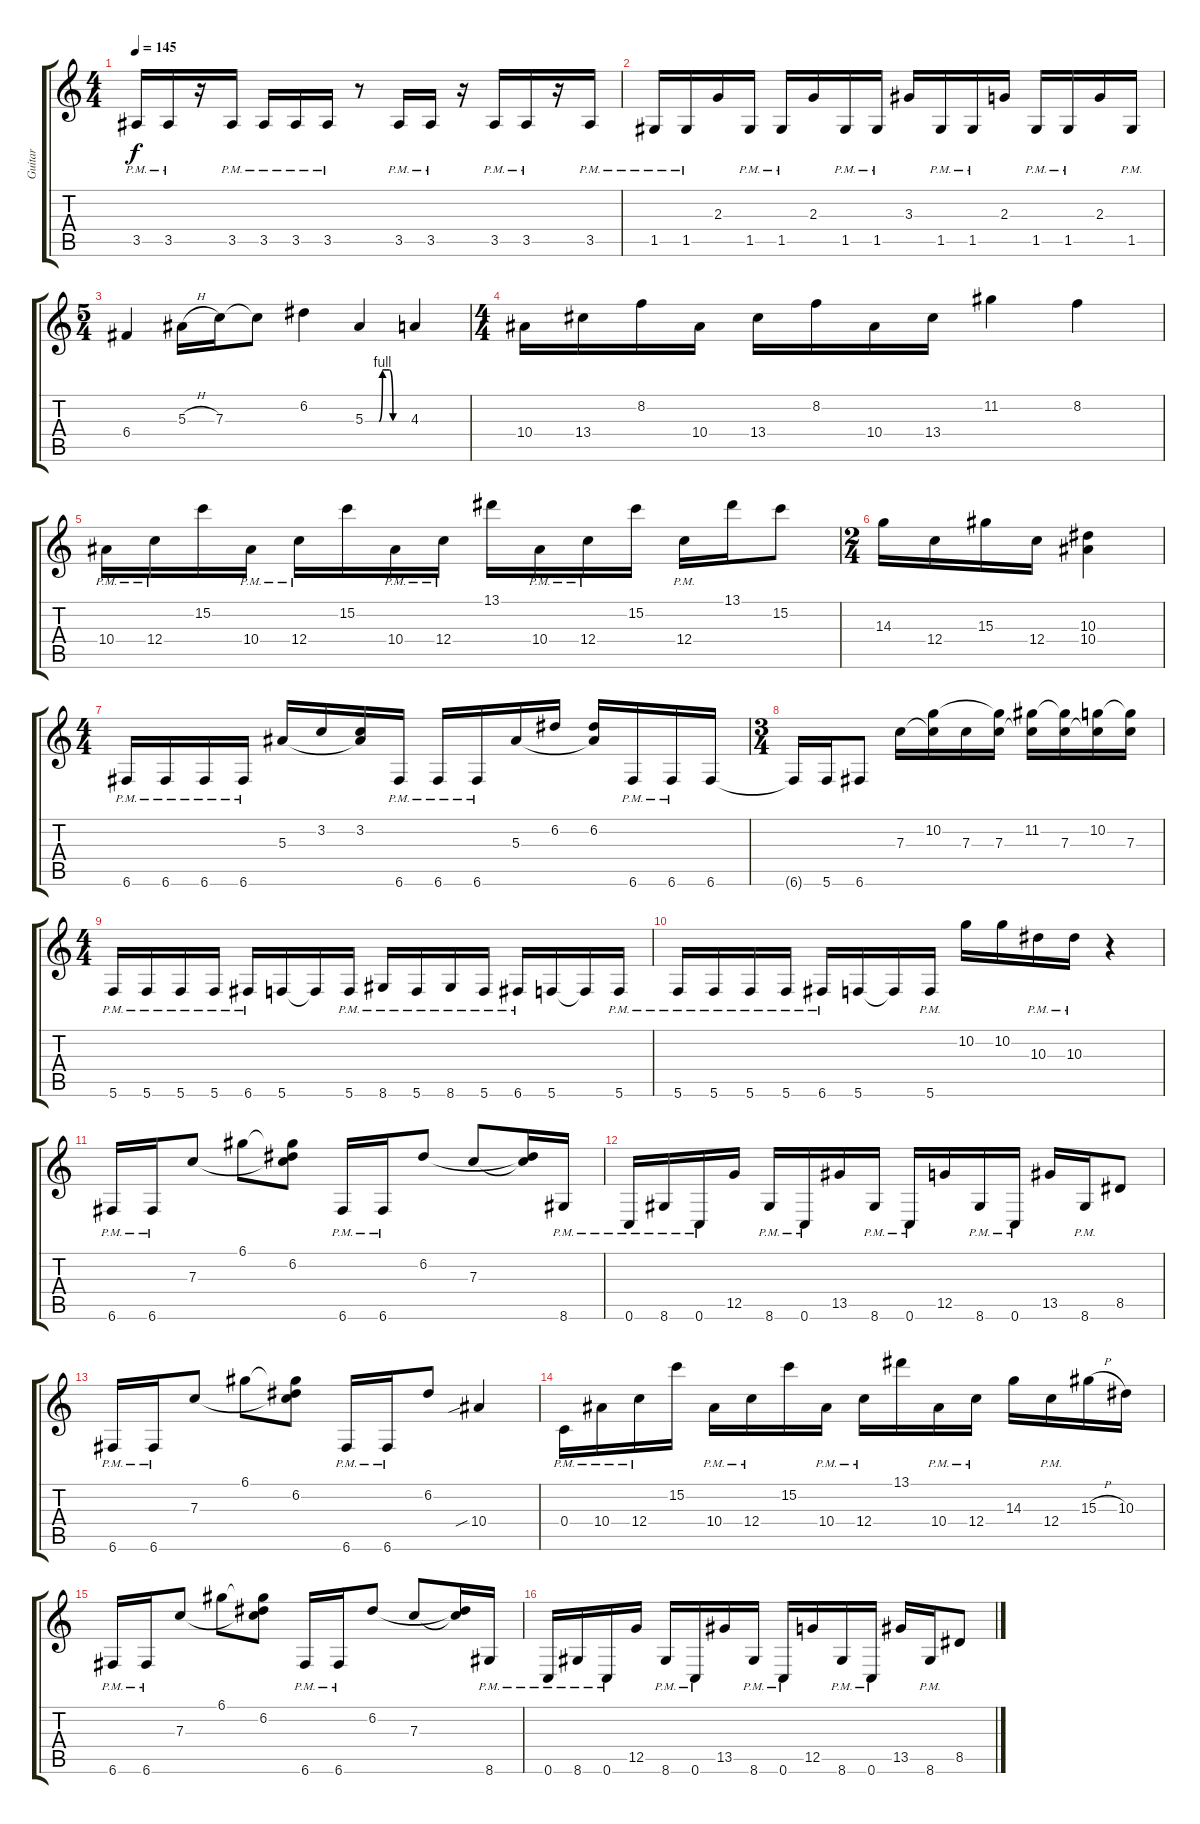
\track ("Guitar" "Guitar") {instrument distortionguitar}
\staff {score tabs}
\tuning (D4 A3 F3 C3 G2 C2) {hide}
\ts (4 4)
\tempo 145
\clef g2
\ks c
3.5{pm}.16{dy f} 3.5{pm}.16 r.16 3.5{pm}.16 3.5{pm}.16 3.5{pm}.16 3.5{pm}.16 r.8 3.5{pm}.16 3.5{pm}.16 r.16 3.5{pm}.16 3.5{pm}.16 r.16 3.5{pm}.16 |
1.5{pm}.16 1.5{pm}.16 2.3.16 1.5{pm}.16 1.5{pm}.16 2.3.16 1.5{pm}.16 1.5{pm}.16 3.3.16 1.5{pm}.16 1.5{pm}.16 2.3.16 1.5{pm}.16 1.5{pm}.16 2.3.16 1.5{pm}.16 |
\ts (5 4)
6.4.4 5.3{h}.16 7.3.16 7.3{t}.8 6.2.4 5.3{be (custom 0 0 10 0 20 0 25 4 35 4 40 0 45 0 51 0 60 0)}.4 4.3.4 |
\ts (4 4)
10.4.16 13.4.16 8.2.16 10.4.16 13.4.16 8.2.16 10.4.16 13.4.16 11.2.4 8.2.4 |
10.4{pm}.16 12.4{pm}.16 15.2.16 10.4{pm}.16 12.4{pm}.16 15.2.16 10.4{pm}.16 12.4{pm}.16 13.1.16 10.4{pm}.16 12.4{pm}.16 15.2.16 12.4{pm}.16 13.1.16 15.2.8 |
\ts (2 4)
14.3.16 12.4.16 15.3.16 12.4.16 (10.3 10.4).4 |
\ts (4 4)
6.6{pm}.16 6.6{pm}.16 6.6{pm}.16 6.6{pm}.16 5.3.16 3.2.16 (3.2 5.3{t}).16 6.6{pm}.16 6.6{pm}.16 6.6{pm}.16 5.3.16 6.2.16 (6.2 5.3{t}).16 6.6{pm}.16 6.6{pm}.16 6.6.16 |
\ts (3 4)
6.6{t}.16 5.6.16 6.6.8 7.3.16 (10.2 7.3{t}).16 7.3.16 (10.2{t} 7.3).16 (11.2 7.3{t}).16 (11.2{t} 7.3).16 (10.2 7.3{t}).16 (10.2{t} 7.3).16 |
\ts (4 4)
5.6{pm}.16 5.6{pm}.16 5.6{pm}.16 5.6{pm}.16 6.6{pm}.16 5.6.16 5.6{t}.16 5.6{pm}.16 8.6{pm}.16 5.6{pm}.16 8.6{pm}.16 5.6{pm}.16 6.6{pm}.16 5.6.16 5.6{t}.16 5.6{pm}.16 |
5.6{pm}.16 5.6{pm}.16 5.6{pm}.16 5.6{pm}.16 6.6{pm}.16 5.6.16 5.6{t}.16 5.6{pm}.16 10.2.16 10.2.16 10.3{pm}.16 10.3{pm}.16 r.4 |
6.6{pm}.16 6.6{pm}.16 7.3.8 6.1.8 (6.1{t} 6.2 7.3{t}).8 6.6{pm}.16 6.6{pm}.16 6.2.8 7.3.8 (6.2{t} 7.3{t}).16 8.6{pm}.16 |
0.6{pm}.16 8.6{pm}.16 0.6{pm}.16 12.5.16 8.6{pm}.16 0.6{pm}.16 13.5.16 8.6{pm}.16 0.6{pm}.16 12.5.16 8.6{pm}.16 0.6{pm}.16 13.5.16 8.6{pm}.16 8.5.8 |
6.6{pm}.16 6.6{pm}.16 7.3.8 6.1.8 (6.1{t} 6.2 7.3{t}).8 6.6{pm}.16 6.6{pm}.16 6.2.8 10.4{sib}.4 |
0.4{pm}.16 10.4{pm}.16 12.4{pm}.16 15.2.16 10.4{pm}.16 12.4{pm}.16 15.2.16 10.4{pm}.16 12.4{pm}.16 13.1.16 10.4{pm}.16 12.4{pm}.16 14.3.16 12.4{pm}.16 15.3{h}.16 10.3.16 |
6.6{pm}.16 6.6{pm}.16 7.3.8 6.1.8 (6.1{t} 6.2 7.3{t}).8 6.6{pm}.16 6.6{pm}.16 6.2.8 7.3.8 (6.2{t} 7.3{t}).16 8.6{pm}.16 |
0.6{pm}.16 8.6{pm}.16 0.6{pm}.16 12.5.16 8.6{pm}.16 0.6{pm}.16 13.5.16 8.6{pm}.16 0.6{pm}.16 12.5.16 8.6{pm}.16 0.6{pm}.16 13.5.16 8.6{pm}.16 8.5.8
